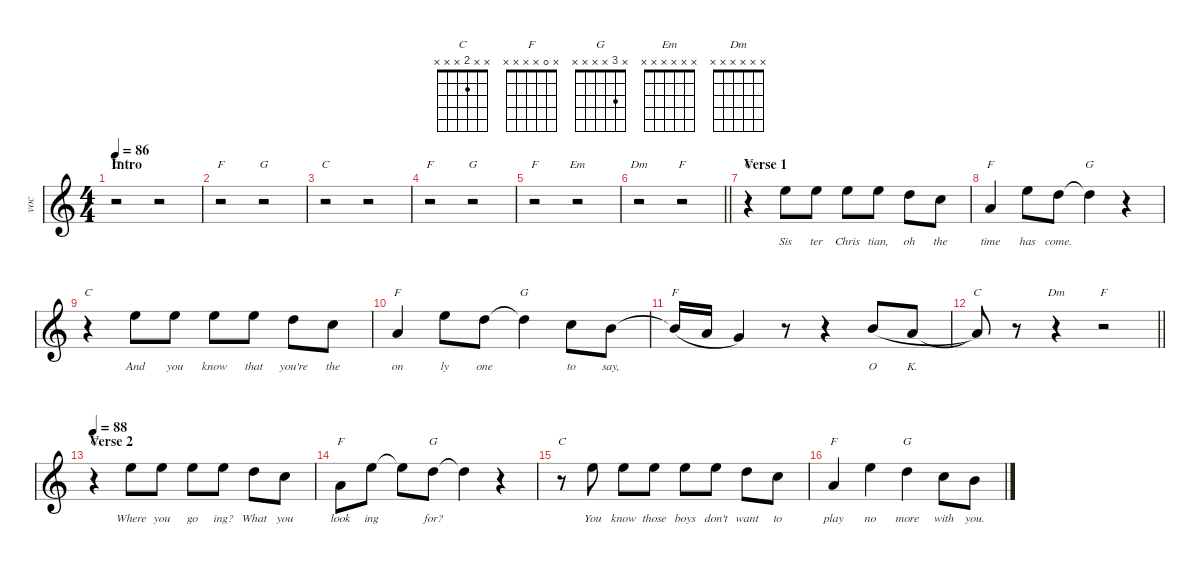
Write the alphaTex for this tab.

\defaultSystemsLayout 4
\hideDynamics
\bracketExtendMode groupsimilarinstruments
\otherSystemsTrackNameOrientation horizontal
\track ("Vocal" "voc") {instrument flute}
\staff {score}
\tuning (E4 B3 G3 D3 A2 E2)
\displaytranspose 12
\chord ("C" x x x x x x)
\chord ("F" x x x x x x)
\chord ("G" x x x x x x)
\chord ("Em" x x x x x x)
\chord ("Dm" x x x x x x)
\chord ("F" x x 2 x x x) {showfingering false}
\chord ("G" x 3 x x x x) {showfingering false}
\chord ("F" x 0 x x x x) {showfingering false}
\chord ("C" x x 2 x x x) {showfingering false}
\ts (4 4)
\section ("" "Intro")
\tempo 86
\clef g2
\ks c
r.2{ch "C" dy mf instrument flute beam Down} r.2{beam Down} |
r.2{ch "F" beam Down} r.2{ch "G" beam Down} |
r.2{ch "C" beam Down} r.2{beam Down} |
r.2{ch "F" beam Down} r.2{ch "G" beam Down} |
r.2{ch "F" beam Down} r.2{ch "Em" beam Down} |
\barLineRight lightlight
r.2{ch "Dm" beam Down} r.2{ch "F" beam Down} |
\section ("" "Verse 1")
r.4{ch "C" beam Down} 0.1.8{lyrics (0 "Sis") lyrics (1 "") lyrics (2 "") lyrics (3 "") lyrics (4 "") beam Down} 0.1.8{lyrics (0 "ter") lyrics (1 "") lyrics (2 "") lyrics (3 "") lyrics (4 "") beam Down} 0.1.8{lyrics (0 "Chris") lyrics (1 "") lyrics (2 "") lyrics (3 "") lyrics (4 "") beam Down} 0.1.8{lyrics (0 "tian,") lyrics (1 "") lyrics (2 "") lyrics (3 "") lyrics (4 "") beam Down} 3.2.8{lyrics (0 "oh") lyrics (1 "") lyrics (2 "") lyrics (3 "") lyrics (4 "") beam Down} 1.2.8{lyrics (0 "the") lyrics (1 "") lyrics (2 "") lyrics (3 "") lyrics (4 "") beam Down} |
2.3.4{ch "F" lyrics (0 "time") lyrics (1 "") lyrics (2 "") lyrics (3 "") lyrics (4 "") beam Up} 0.1.8{lyrics (0 "has") lyrics (1 "") lyrics (2 "") lyrics (3 "") lyrics (4 "") beam Down} 3.2.8{lyrics (0 "come.") lyrics (1 "") lyrics (2 "") lyrics (3 "") lyrics (4 "") beam Down} 3.2{t}.4{ch "G" beam Down} r.4{beam Down} |
r.4{ch "C" beam Down} 0.1.8{lyrics (0 "And") lyrics (1 "") lyrics (2 "") lyrics (3 "") lyrics (4 "") beam Down} 0.1.8{lyrics (0 "you") lyrics (1 "") lyrics (2 "") lyrics (3 "") lyrics (4 "") beam Down} 0.1.8{lyrics (0 "know") lyrics (1 "") lyrics (2 "") lyrics (3 "") lyrics (4 "") beam Down} 0.1.8{lyrics (0 "that") lyrics (1 "") lyrics (2 "") lyrics (3 "") lyrics (4 "") beam Down} 3.2.8{lyrics (0 "you're") lyrics (1 "") lyrics (2 "") lyrics (3 "") lyrics (4 "") beam Down} 1.2.8{lyrics (0 "the") lyrics (1 "") lyrics (2 "") lyrics (3 "") lyrics (4 "") beam Down} |
2.3.4{ch "F" lyrics (0 "on") lyrics (1 "") lyrics (2 "") lyrics (3 "") lyrics (4 "") beam Up} 0.1.8{lyrics (0 "ly") lyrics (1 "") lyrics (2 "") lyrics (3 "") lyrics (4 "") beam Down} 3.2.8{lyrics (0 "one") lyrics (1 "") lyrics (2 "") lyrics (3 "") lyrics (4 "") beam Down} 3.2{t}.4{ch "G" beam Down} 1.2.8{lyrics (0 "to") lyrics (1 "") lyrics (2 "") lyrics (3 "") lyrics (4 "") beam Down} 0.2.8{lyrics (0 "say,") lyrics (1 "") lyrics (2 "") lyrics (3 "") lyrics (4 "") beam Down} |
0.2{t}.16{ch "F" legatoorigin beam Up} 2.3.16{legatoorigin beam Up} 0.3.4{beam Up} r.8{beam Up} r.4{beam Up} 4.3.8{lyrics (0 "O") lyrics (1 "") lyrics (2 "") lyrics (3 "") lyrics (4 "") legatoorigin beam Up} 2.3.8{lyrics (0 "K.") lyrics (1 "") lyrics (2 "") lyrics (3 "") lyrics (4 "") legatoorigin beam Up} |
\barLineRight lightlight
2.3{t}.8{ch "C" beam Up} r.8{beam Up} r.4{ch "Dm" beam Up} r.2{ch "F" beam Up} |
\section ("" "Verse 2")
\tempo 88
r.4{ch "C" beam Down} 0.1.8{lyrics (0 "Where") lyrics (1 "") lyrics (2 "") lyrics (3 "") lyrics (4 "") beam Down} 0.1.8{lyrics (0 "you") lyrics (1 "") lyrics (2 "") lyrics (3 "") lyrics (4 "") beam Down} 0.1.8{lyrics (0 "go") lyrics (1 "") lyrics (2 "") lyrics (3 "") lyrics (4 "") beam Down} 0.1.8{lyrics (0 "ing?") lyrics (1 "") lyrics (2 "") lyrics (3 "") lyrics (4 "") beam Down} 3.2.8{lyrics (0 "What") lyrics (1 "") lyrics (2 "") lyrics (3 "") lyrics (4 "") beam Down} 1.2.8{lyrics (0 "you") lyrics (1 "") lyrics (2 "") lyrics (3 "") lyrics (4 "") beam Down} |
2.3.8{ch "F" lyrics (0 "look") lyrics (1 "") lyrics (2 "") lyrics (3 "") lyrics (4 "") beam Down} 0.1.8{lyrics (0 "ing") lyrics (1 "") lyrics (2 "") lyrics (3 "") lyrics (4 "") beam Down} 0.1{t}.8{beam Down} 3.2.8{ch "G" lyrics (0 "for?") lyrics (1 "") lyrics (2 "") lyrics (3 "") lyrics (4 "") beam Down} 3.2{t}.4{beam Down} r.4{beam Down} |
r.8{ch "C" beam Down} 0.1.8{lyrics (0 "You") lyrics (1 "") lyrics (2 "") lyrics (3 "") lyrics (4 "") beam Down} 0.1.8{lyrics (0 "know") lyrics (1 "") lyrics (2 "") lyrics (3 "") lyrics (4 "") beam Down} 0.1.8{lyrics (0 "those") lyrics (1 "") lyrics (2 "") lyrics (3 "") lyrics (4 "") beam Down} 0.1.8{lyrics (0 "boys") lyrics (1 "") lyrics (2 "") lyrics (3 "") lyrics (4 "") beam Down} 0.1.8{lyrics (0 "don't") lyrics (1 "") lyrics (2 "") lyrics (3 "") lyrics (4 "") beam Down} 3.2.8{lyrics (0 "want") lyrics (1 "") lyrics (2 "") lyrics (3 "") lyrics (4 "") beam Down} 1.2.8{lyrics (0 "to") lyrics (1 "") lyrics (2 "") lyrics (3 "") lyrics (4 "") beam Down} |
2.3.4{ch "F" lyrics (0 "play") lyrics (1 "") lyrics (2 "") lyrics (3 "") lyrics (4 "") beam Up} 0.1.4{lyrics (0 "no") lyrics (1 "") lyrics (2 "") lyrics (3 "") lyrics (4 "") beam Down} 3.2.4{ch "G" lyrics (0 "more") lyrics (1 "") lyrics (2 "") lyrics (3 "") lyrics (4 "") beam Down} 1.2.8{lyrics (0 "with") lyrics (1 "") lyrics (2 "") lyrics (3 "") lyrics (4 "") beam Down} 0.2.8{lyrics (0 "you.") lyrics (1 "") lyrics (2 "") lyrics (3 "") lyrics (4 "") beam Down}
